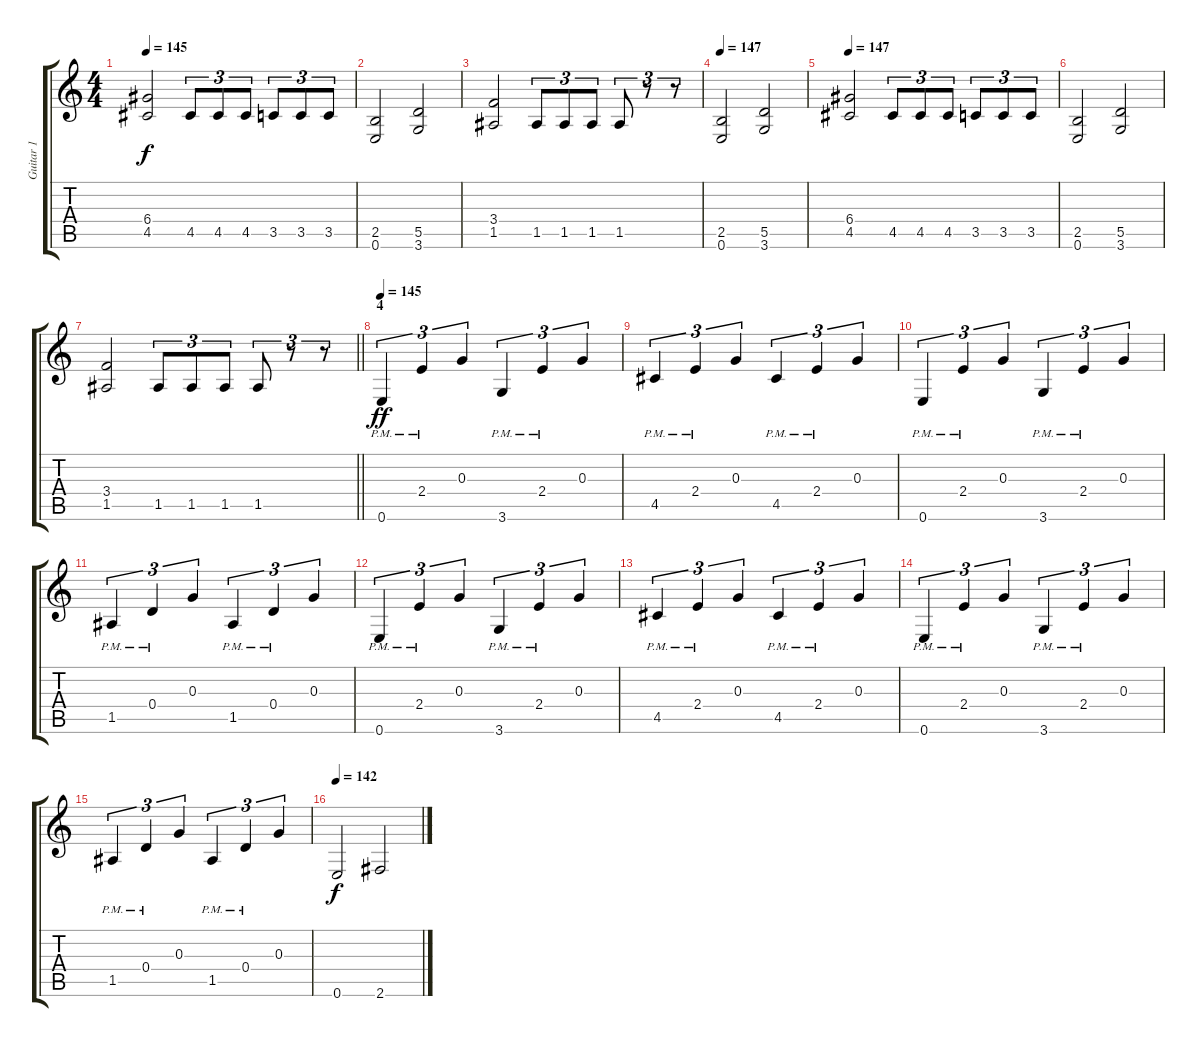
\track ("Guitar 1" "Guitar 1") {instrument distortionguitar}
\staff {score tabs}
\tuning (E4 B3 G3 D3 A2 E2) {hide}
\ts (4 4)
\tempo 145
\clef g2
\ks c
(6.4 4.5).2{dy f} 4.5.8{tu (3 2)} 4.5.8{tu (3 2)} 4.5.8{tu (3 2)} 3.5.8{tu (3 2)} 3.5.8{tu (3 2)} 3.5.8{tu (3 2)} |
(2.5 0.6).2 (5.5 3.6).2 |
(3.4 1.5).2 1.5.8{tu (3 2)} 1.5.8{tu (3 2)} 1.5.8{tu (3 2)} 1.5.8{tu (3 2)} r.8{tu (3 2)} r.8{tu (3 2)} |
\tempo 147
(2.5 0.6).2 (5.5 3.6).2 |
\tempo 147
(6.4 4.5).2 4.5.8{tu (3 2)} 4.5.8{tu (3 2)} 4.5.8{tu (3 2)} 3.5.8{tu (3 2)} 3.5.8{tu (3 2)} 3.5.8{tu (3 2)} |
(2.5 0.6).2 (5.5 3.6).2 |
\barLineRight lightlight
(3.4 1.5).2 1.5.8{tu (3 2)} 1.5.8{tu (3 2)} 1.5.8{tu (3 2)} 1.5.8{tu (3 2)} r.8{tu (3 2)} r.8{tu (3 2)} |
\section ("" "4")
\tempo 145
0.6{pm}.4{tu (3 2) dy ff} 2.4{pm}.4{tu (3 2)} 0.3.4{tu (3 2)} 3.6{pm}.4{tu (3 2)} 2.4{pm}.4{tu (3 2)} 0.3.4{tu (3 2)} |
4.5{pm}.4{tu (3 2)} 2.4{pm}.4{tu (3 2)} 0.3.4{tu (3 2)} 4.5{pm}.4{tu (3 2)} 2.4{pm}.4{tu (3 2)} 0.3.4{tu (3 2)} |
0.6{pm}.4{tu (3 2)} 2.4{pm}.4{tu (3 2)} 0.3.4{tu (3 2)} 3.6{pm}.4{tu (3 2)} 2.4{pm}.4{tu (3 2)} 0.3.4{tu (3 2)} |
1.5{pm}.4{tu (3 2)} 0.4{pm}.4{tu (3 2)} 0.3.4{tu (3 2)} 1.5{pm}.4{tu (3 2)} 0.4{pm}.4{tu (3 2)} 0.3.4{tu (3 2)} |
0.6{pm}.4{tu (3 2)} 2.4{pm}.4{tu (3 2)} 0.3.4{tu (3 2)} 3.6{pm}.4{tu (3 2)} 2.4{pm}.4{tu (3 2)} 0.3.4{tu (3 2)} |
4.5{pm}.4{tu (3 2)} 2.4{pm}.4{tu (3 2)} 0.3.4{tu (3 2)} 4.5{pm}.4{tu (3 2)} 2.4{pm}.4{tu (3 2)} 0.3.4{tu (3 2)} |
0.6{pm}.4{tu (3 2)} 2.4{pm}.4{tu (3 2)} 0.3.4{tu (3 2)} 3.6{pm}.4{tu (3 2)} 2.4{pm}.4{tu (3 2)} 0.3.4{tu (3 2)} |
1.5{pm}.4{tu (3 2)} 0.4{pm}.4{tu (3 2)} 0.3.4{tu (3 2)} 1.5{pm}.4{tu (3 2)} 0.4{pm}.4{tu (3 2)} 0.3.4{tu (3 2)} |
\tempo 150
\tempo 142
0.6.2{dy f} 2.6.2
